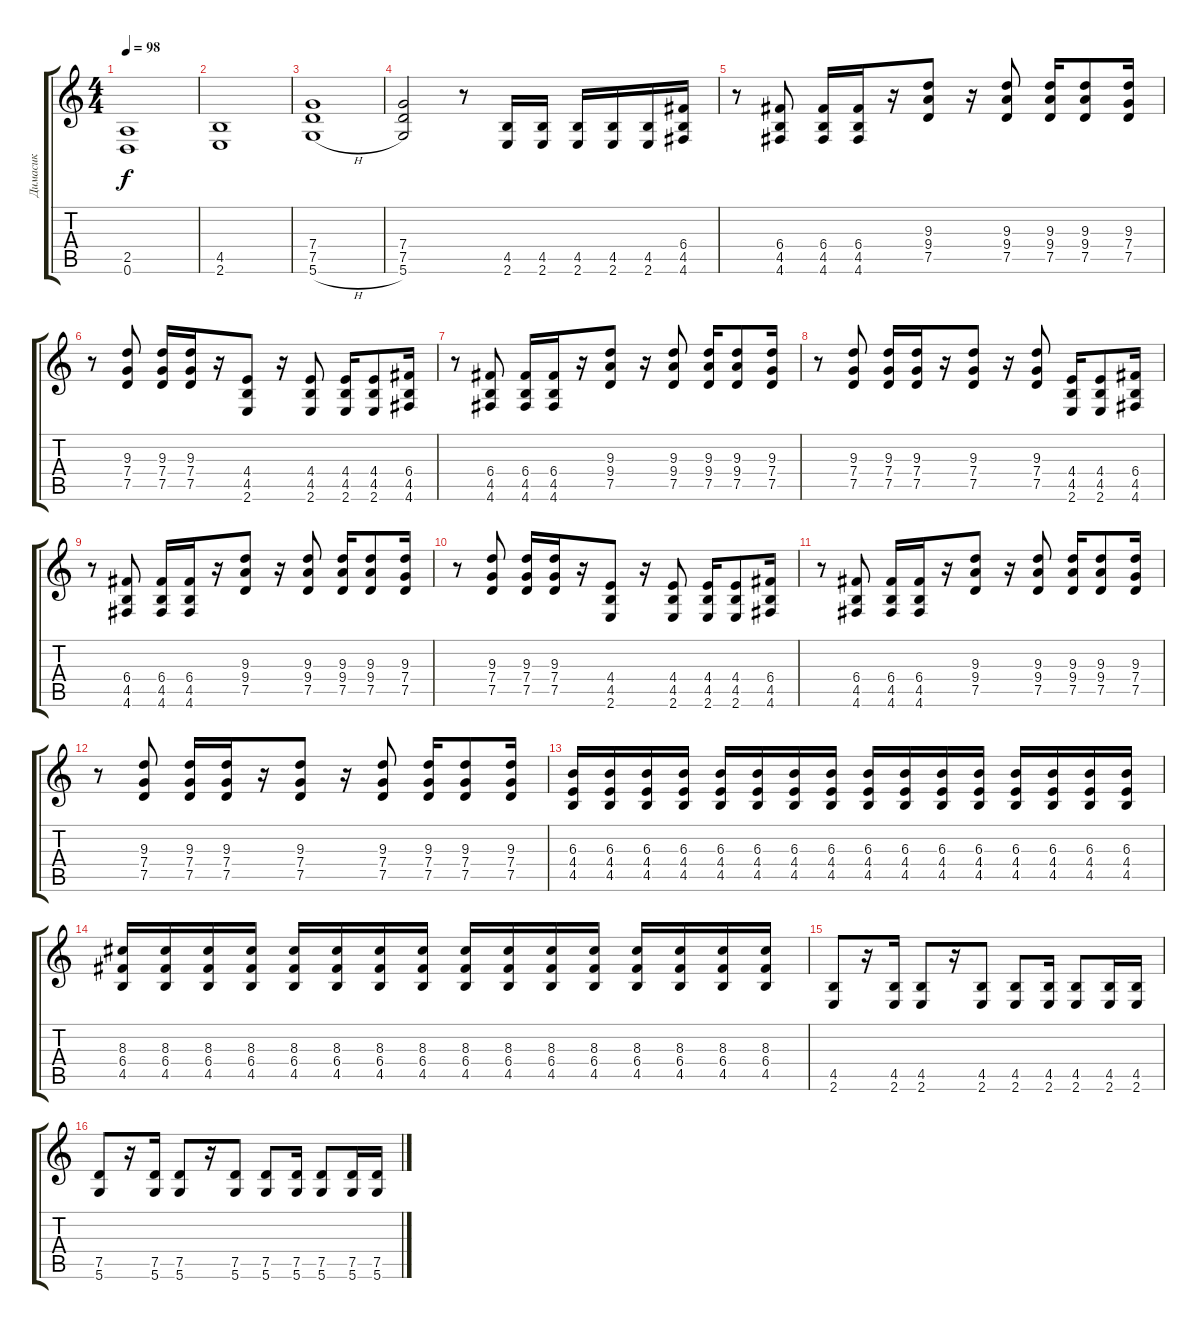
\track ("Димасик" "Димасик") {instrument overdrivenguitar}
\staff {score tabs}
\tuning (D4 A3 F3 C3 G2 D2) {hide}
\ts (4 4)
\tempo 98
\clef g2
\ks c
(2.5 0.6).1{dy f} |
(4.5 2.6).1 |
(7.4 7.5 5.6{h}).1 |
(7.4 7.5 5.6).2 r.8 (4.5 2.6).16 (4.5 2.6).16 (4.5 2.6).16 (4.5 2.6).16 (4.5 2.6).16 (6.4 4.5 4.6).16 |
r.8 (6.4 4.5 4.6).8 (6.4 4.5 4.6).16 (6.4 4.5 4.6).16 r.16 (9.3 9.4 7.5).8 r.16 (9.3 9.4 7.5).8 (9.3 9.4 7.5).16 (9.3 9.4 7.5).8 (9.3 7.4 7.5).16 |
r.8 (9.3 7.4 7.5).8 (9.3 7.4 7.5).16 (9.3 7.4 7.5).16 r.16 (4.4 4.5 2.6).8 r.16 (4.4 4.5 2.6).8 (4.4 4.5 2.6).16 (4.4 4.5 2.6).8 (6.4 4.5 4.6).16 |
r.8 (6.4 4.5 4.6).8 (6.4 4.5 4.6).16 (6.4 4.5 4.6).16 r.16 (9.3 9.4 7.5).8 r.16 (9.3 9.4 7.5).8 (9.3 9.4 7.5).16 (9.3 9.4 7.5).8 (9.3 7.4 7.5).16 |
r.8 (9.3 7.4 7.5).8 (9.3 7.4 7.5).16 (9.3 7.4 7.5).16 r.16 (9.3 7.4 7.5).8 r.16 (9.3 7.4 7.5).8 (4.4 4.5 2.6).16 (4.4 4.5 2.6).8 (6.4 4.5 4.6).16 |
r.8 (6.4 4.5 4.6).8 (6.4 4.5 4.6).16 (6.4 4.5 4.6).16 r.16 (9.3 9.4 7.5).8 r.16 (9.3 9.4 7.5).8 (9.3 9.4 7.5).16 (9.3 9.4 7.5).8 (9.3 7.4 7.5).16 |
r.8 (9.3 7.4 7.5).8 (9.3 7.4 7.5).16 (9.3 7.4 7.5).16 r.16 (4.4 4.5 2.6).8 r.16 (4.4 4.5 2.6).8 (4.4 4.5 2.6).16 (4.4 4.5 2.6).8 (6.4 4.5 4.6).16 |
r.8 (6.4 4.5 4.6).8 (6.4 4.5 4.6).16 (6.4 4.5 4.6).16 r.16 (9.3 9.4 7.5).8 r.16 (9.3 9.4 7.5).8 (9.3 9.4 7.5).16 (9.3 9.4 7.5).8 (9.3 7.4 7.5).16 |
r.8 (9.3 7.4 7.5).8 (9.3 7.4 7.5).16 (9.3 7.4 7.5).16 r.16 (9.3 7.4 7.5).8 r.16 (9.3 7.4 7.5).8 (9.3 7.4 7.5).16 (9.3 7.4 7.5).8 (9.3 7.4 7.5).16 |
(6.3 4.4 4.5).16 (6.3 4.4 4.5).16 (6.3 4.4 4.5).16 (6.3 4.4 4.5).16 (6.3 4.4 4.5).16 (6.3 4.4 4.5).16 (6.3 4.4 4.5).16 (6.3 4.4 4.5).16 (6.3 4.4 4.5).16 (6.3 4.4 4.5).16 (6.3 4.4 4.5).16 (6.3 4.4 4.5).16 (6.3 4.4 4.5).16 (6.3 4.4 4.5).16 (6.3 4.4 4.5).16 (6.3 4.4 4.5).16 |
(8.3 6.4 4.5).16 (8.3 6.4 4.5).16 (8.3 6.4 4.5).16 (8.3 6.4 4.5).16 (8.3 6.4 4.5).16 (8.3 6.4 4.5).16 (8.3 6.4 4.5).16 (8.3 6.4 4.5).16 (8.3 6.4 4.5).16 (8.3 6.4 4.5).16 (8.3 6.4 4.5).16 (8.3 6.4 4.5).16 (8.3 6.4 4.5).16 (8.3 6.4 4.5).16 (8.3 6.4 4.5).16 (8.3 6.4 4.5).16 |
(4.5 2.6).8 r.16 (4.5 2.6).16 (4.5 2.6).8 r.16 (4.5 2.6).8 (4.5 2.6).8 (4.5 2.6).16 (4.5 2.6).8 (4.5 2.6).16 (4.5 2.6).16 |
(7.5 5.6).8 r.16 (7.5 5.6).16 (7.5 5.6).8 r.16 (7.5 5.6).8 (7.5 5.6).8 (7.5 5.6).16 (7.5 5.6).8 (7.5 5.6).16 (7.5 5.6).16
